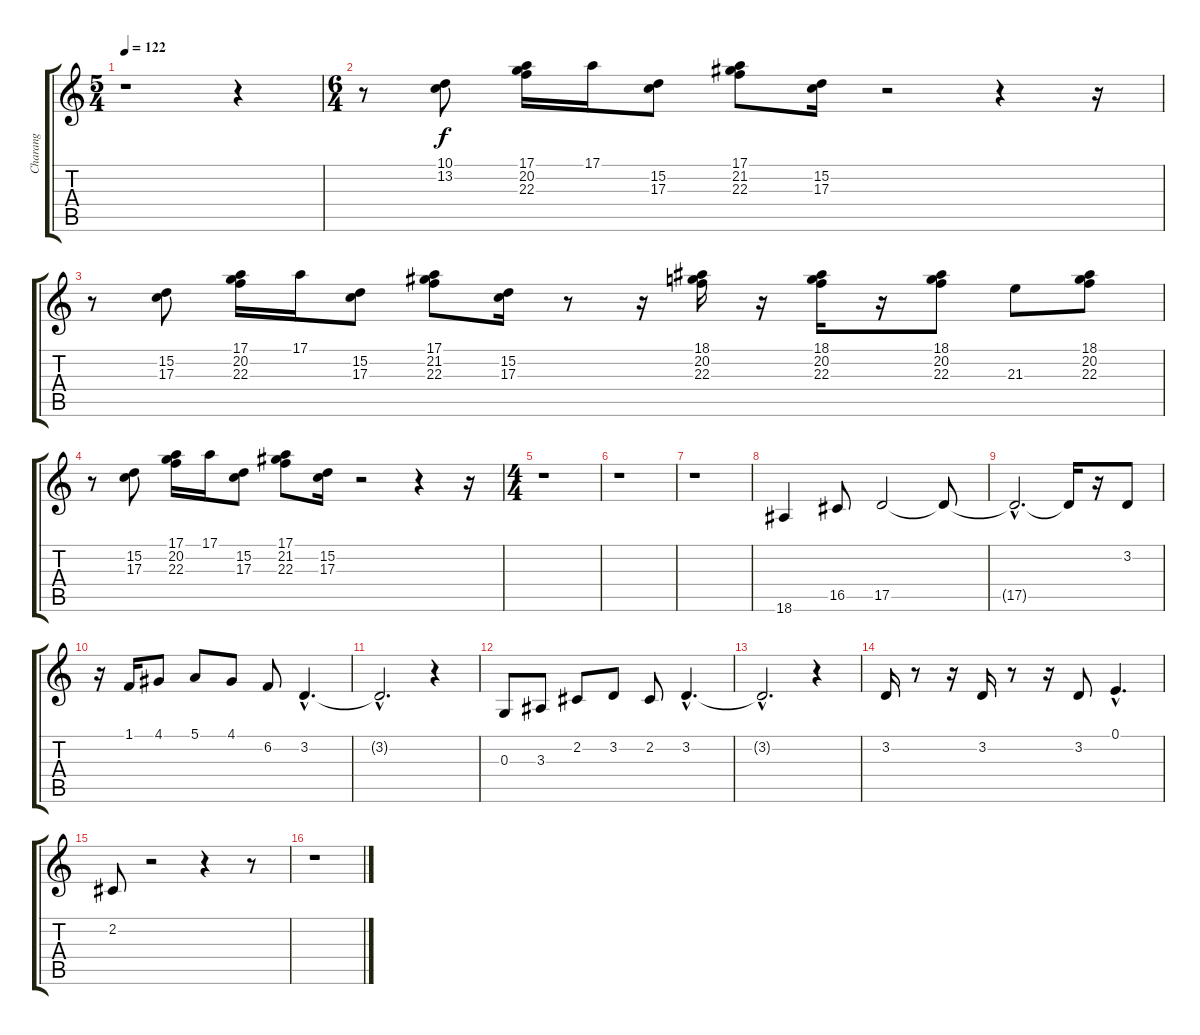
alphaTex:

\track ("Charang" "Charang") {instrument lead5charang}
\staff {score tabs}
\tuning (E4 B3 G3 D3 A2 E2) {hide}
\ts (5 4)
\tempo 122
\clef g2
\ks c
r.1{dy f} r.4 |
\ts (6 4)
r.8 (10.1 13.2).8 (17.1 20.2 22.3).16 17.1.16 (15.2 17.3).8 (17.1 21.2 22.3).8 (15.2 17.3).16 r.2 r.4 r.16 |
r.8 (15.2 17.3).8 (17.1 20.2 22.3).16 17.1.16 (15.2 17.3).8 (17.1 21.2 22.3).8 (15.2 17.3).16 r.8 r.16 (18.1 20.2 22.3).16 r.16 (18.1 20.2 22.3).16 r.16 (18.1 20.2 22.3).8 21.3.8 (18.1 20.2 22.3).8 |
r.8 (15.2 17.3).8 (17.1 20.2 22.3).16 17.1.16 (15.2 17.3).8 (17.1 21.2 22.3).8 (15.2 17.3).16 r.2 r.4 r.16 |
\ts (4 4)
r.1 |
r.1 |
r.1 |
18.6.4 16.5.8 17.5.2 17.5{t}.8 |
17.5{hac t}.2{d} 17.5{t}.16 r.16 3.2.8 |
r.16 1.1.16 4.1.8 5.1.8 4.1.8 6.2.8 3.2{hac}.4{d} |
3.2{hac t}.2{d} r.4 |
0.3.8 3.3.8 2.2.8 3.2.8 2.2.8 3.2{hac}.4{d} |
3.2{hac t}.2{d} r.4 |
3.2.16 r.8 r.16 3.2.16 r.8 r.16 3.2.8 0.1{hac}.4{d} |
2.2.8 r.2 r.4 r.8 |
r.1
